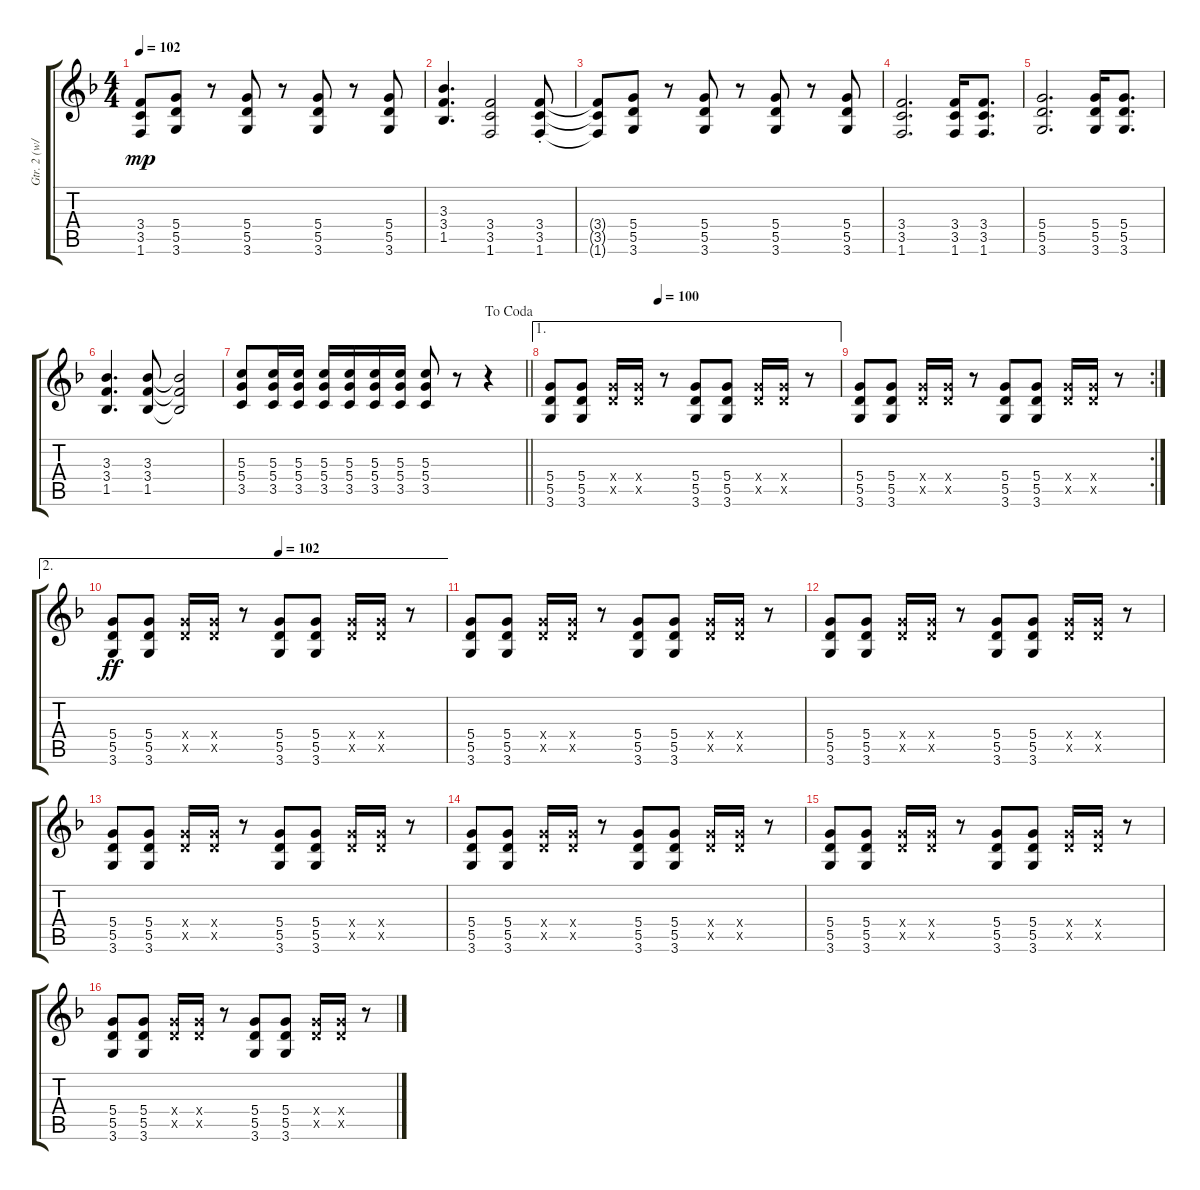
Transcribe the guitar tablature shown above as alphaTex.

\track ("Gtr. 2 (w/ chorus)" "Gtr. 2 (w/") {instrument electricguitarclean}
\staff {score tabs}
\tuning (E4 B3 G3 D3 A2 E2) {hide}
\ts (4 4)
\tempo 102
\clef g2
\ks f
(3.4{t} 3.5{t} 1.6{t}).8{dy mp} (5.4 5.5 3.6).8 r.8 (5.4 5.5 3.6).8 r.8 (5.4 5.5 3.6).8 r.8 (5.4 5.5 3.6).8 |
(3.3 3.4 1.5).4{d} (3.4 3.5 1.6).2 (3.4{st} 3.5{st} 1.6{st}).8 |
(3.4{t} 3.5{t} 1.6{t}).8 (5.4 5.5 3.6).8 r.8 (5.4 5.5 3.6).8 r.8 (5.4 5.5 3.6).8 r.8 (5.4 5.5 3.6).8 |
(3.4 3.5 1.6).2{d} (3.4 3.5 1.6).16 (3.4 3.5 1.6).8{d} |
(5.4 5.5 3.6).2{d} (5.4 5.5 3.6).16 (5.4 5.5 3.6).8{d} |
(3.3 3.4 1.5).4{d} (3.3 3.4 1.5).8 (3.3{t} 3.4{t} 1.5{t}).2 |
\jump dacoda
\barLineRight lightlight
(5.3 5.4 3.5).8 (5.3 5.4 3.5).16 (5.3 5.4 3.5).16 (5.3 5.4 3.5).16 (5.3 5.4 3.5).16 (5.3 5.4 3.5).16 (5.3 5.4 3.5).16 (5.3 5.4 3.5).8 r.8 r.4 |
\ae 1
\tempo (100 0.375)
(5.4 5.5 3.6).8 (5.4 5.5 3.6).8 (5.4{x} 5.5{x}).16 (5.4{x} 5.5{x}).16 r.8 (5.4 5.5 3.6).8 (5.4 5.5 3.6).8 (5.4{x} 5.5{x}).16 (5.4{x} 5.5{x}).16 r.8 |
\rc 2
(5.4 5.5 3.6).8 (5.4 5.5 3.6).8 (5.4{x} 5.5{x}).16 (5.4{x} 5.5{x}).16 r.8 (5.4 5.5 3.6).8 (5.4 5.5 3.6).8 (5.4{x} 5.5{x}).16 (5.4{x} 5.5{x}).16 r.8 |
\ae 2
\tempo (102 0.5)
(5.4 5.5 3.6).8{dy ff} (5.4 5.5 3.6).8 (5.4{x} 5.5{x}).16 (5.4{x} 5.5{x}).16 r.8 (5.4 5.5 3.6).8 (5.4 5.5 3.6).8 (5.4{x} 5.5{x}).16 (5.4{x} 5.5{x}).16 r.8 |
(5.4 5.5 3.6).8 (5.4 5.5 3.6).8 (5.4{x} 5.5{x}).16 (5.4{x} 5.5{x}).16 r.8 (5.4 5.5 3.6).8 (5.4 5.5 3.6).8 (5.4{x} 5.5{x}).16 (5.4{x} 5.5{x}).16 r.8 |
(5.4 5.5 3.6).8 (5.4 5.5 3.6).8 (5.4{x} 5.5{x}).16 (5.4{x} 5.5{x}).16 r.8 (5.4 5.5 3.6).8 (5.4 5.5 3.6).8 (5.4{x} 5.5{x}).16 (5.4{x} 5.5{x}).16 r.8 |
(5.4 5.5 3.6).8 (5.4 5.5 3.6).8 (5.4{x} 5.5{x}).16 (5.4{x} 5.5{x}).16 r.8 (5.4 5.5 3.6).8 (5.4 5.5 3.6).8 (5.4{x} 5.5{x}).16 (5.4{x} 5.5{x}).16 r.8 |
(5.4 5.5 3.6).8 (5.4 5.5 3.6).8 (5.4{x} 5.5{x}).16 (5.4{x} 5.5{x}).16 r.8 (5.4 5.5 3.6).8 (5.4 5.5 3.6).8 (5.4{x} 5.5{x}).16 (5.4{x} 5.5{x}).16 r.8 |
(5.4 5.5 3.6).8 (5.4 5.5 3.6).8 (5.4{x} 5.5{x}).16 (5.4{x} 5.5{x}).16 r.8 (5.4 5.5 3.6).8 (5.4 5.5 3.6).8 (5.4{x} 5.5{x}).16 (5.4{x} 5.5{x}).16 r.8 |
(5.4 5.5 3.6).8 (5.4 5.5 3.6).8 (5.4{x} 5.5{x}).16 (5.4{x} 5.5{x}).16 r.8 (5.4 5.5 3.6).8 (5.4 5.5 3.6).8 (5.4{x} 5.5{x}).16 (5.4{x} 5.5{x}).16 r.8
